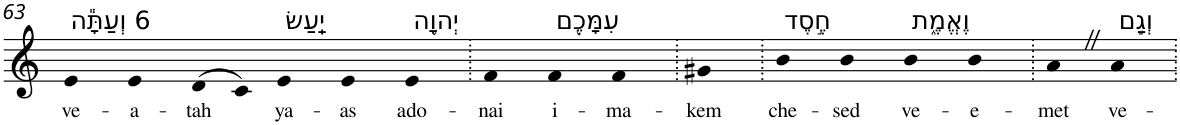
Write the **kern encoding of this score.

**kern	**text
*part1	*part1
*staff1	*staff1
*I"Piano	*
*I'Pno	*
!!LO:PB:g=z
*clefG2	*
*k[]	*
=63	=63
!LO:TX:a:t=6 וְעַתָּ֕ה	!
!	!LO:LY:b
4e	ve-
!	!LO:LY:b
4e	-a-
!	!LO:LY:b
(>8d	-tah
8c)	.
!LO:TX:a:t=יַֽעַשׂ	!
!	!LO:LY:b
4e	ya-
!	!LO:LY:b
4e	-as
!LO:TX:a:t=יְהוָ֥ה	!
!	!LO:LY:b
4e	ado-
=64.	=64.
!	!LO:LY:b
4f	-nai
!LO:TX:a:t=עִמָּכֶ֖ם	!
!	!LO:LY:b
4f	i-
!	!LO:LY:b
4f	-ma-
=65.	=65.
!	!LO:LY:b
4g#X	-kem
=66.	=66.
!LO:TX:a:t=חֶ֣סֶד	!
!	!LO:LY:b
4b	che-
!	!LO:LY:b
4b	-sed
!LO:TX:a:t=וֶאֱמֶ֑ת	!
!	!LO:LY:b
4b	ve-
!	!LO:LY:b
4b	-e-
=67.	=67.
!	!LO:LY:b
4aZ	-met
!LO:TX:a:t=וְגַ֣ם	!
!	!LO:LY:b
4a	ve-
=.	=.
*-	*-
